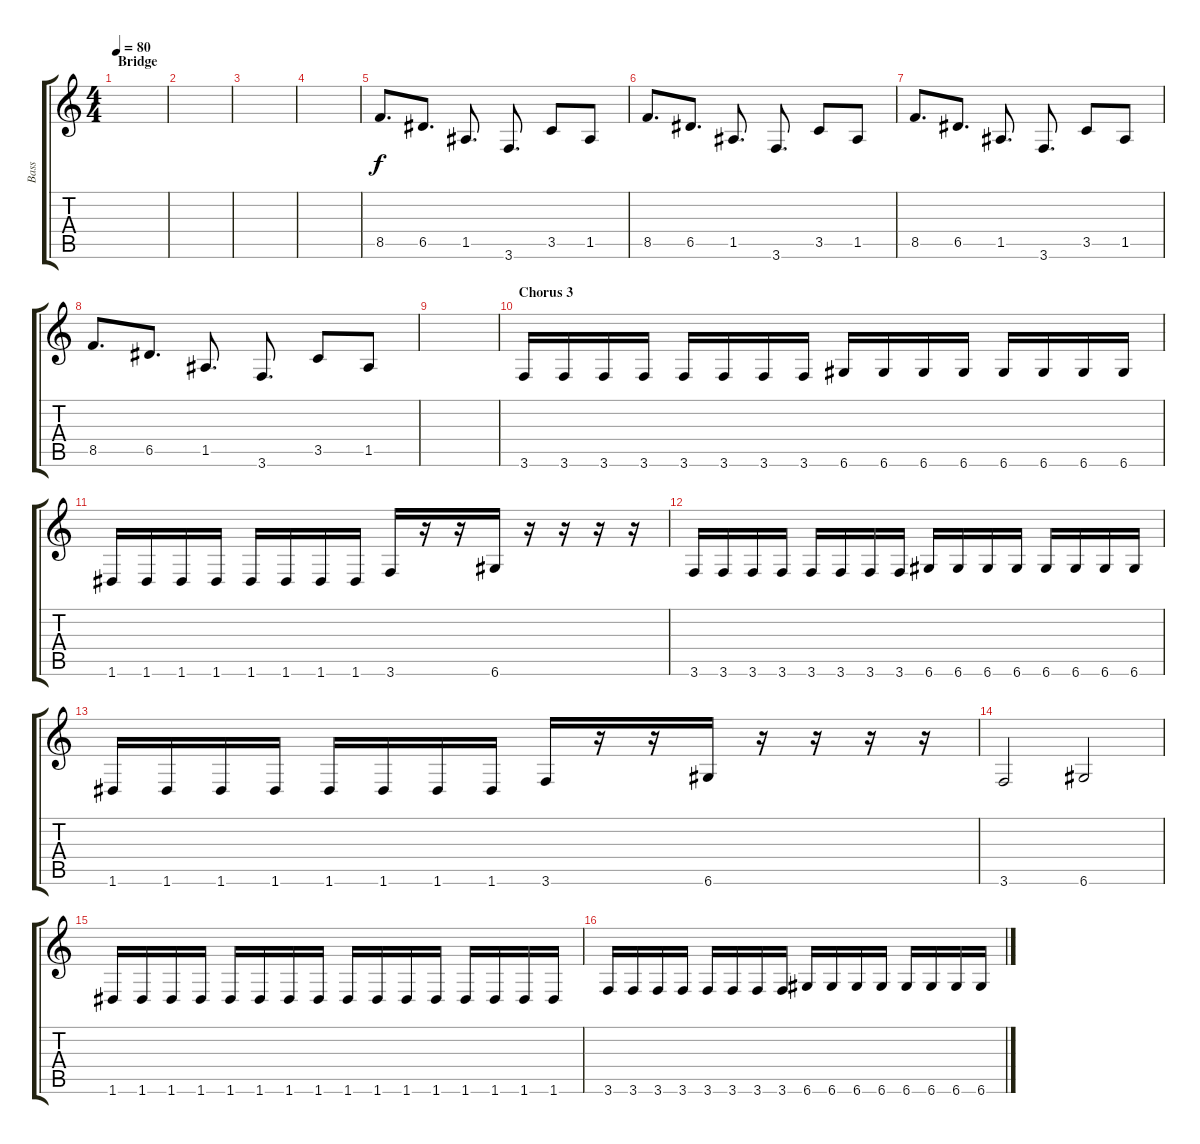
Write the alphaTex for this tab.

\track ("Bass" "Bass") {instrument electricbasspick}
\staff {score tabs}
\tuning (E4 B3 G3 D3 A2 D2) {hide}
\ts (4 4)
\section ("" "Bridge")
\tempo 80
\clef g2
\ks c
|
|
|
|
8.5.8{d} 6.5.8{d} 1.5.8{d} 3.6.8{d} 3.5.8 1.5.8 |
8.5.8{d} 6.5.8{d} 1.5.8{d} 3.6.8{d} 3.5.8 1.5.8 |
8.5.8{d} 6.5.8{d} 1.5.8{d} 3.6.8{d} 3.5.8 1.5.8 |
8.5.8{d} 6.5.8{d} 1.5.8{d} 3.6.8{d} 3.5.8 1.5.8 |
|
\section ("" "Chorus 3")
3.6.16 3.6.16 3.6.16 3.6.16 3.6.16 3.6.16 3.6.16 3.6.16 6.6.16 6.6.16 6.6.16 6.6.16 6.6.16 6.6.16 6.6.16 6.6.16 |
1.6.16 1.6.16 1.6.16 1.6.16 1.6.16 1.6.16 1.6.16 1.6.16 3.6.16 r.16 r.16 6.6.16 r.16 r.16 r.16 r.16 |
3.6.16 3.6.16 3.6.16 3.6.16 3.6.16 3.6.16 3.6.16 3.6.16 6.6.16 6.6.16 6.6.16 6.6.16 6.6.16 6.6.16 6.6.16 6.6.16 |
1.6.16 1.6.16 1.6.16 1.6.16 1.6.16 1.6.16 1.6.16 1.6.16 3.6.16 r.16 r.16 6.6.16 r.16 r.16 r.16 r.16 |
3.6.2 6.6.2 |
1.6.16 1.6.16 1.6.16 1.6.16 1.6.16 1.6.16 1.6.16 1.6.16 1.6.16 1.6.16 1.6.16 1.6.16 1.6.16 1.6.16 1.6.16 1.6.16 |
3.6.16 3.6.16 3.6.16 3.6.16 3.6.16 3.6.16 3.6.16 3.6.16 6.6.16 6.6.16 6.6.16 6.6.16 6.6.16 6.6.16 6.6.16 6.6.16
